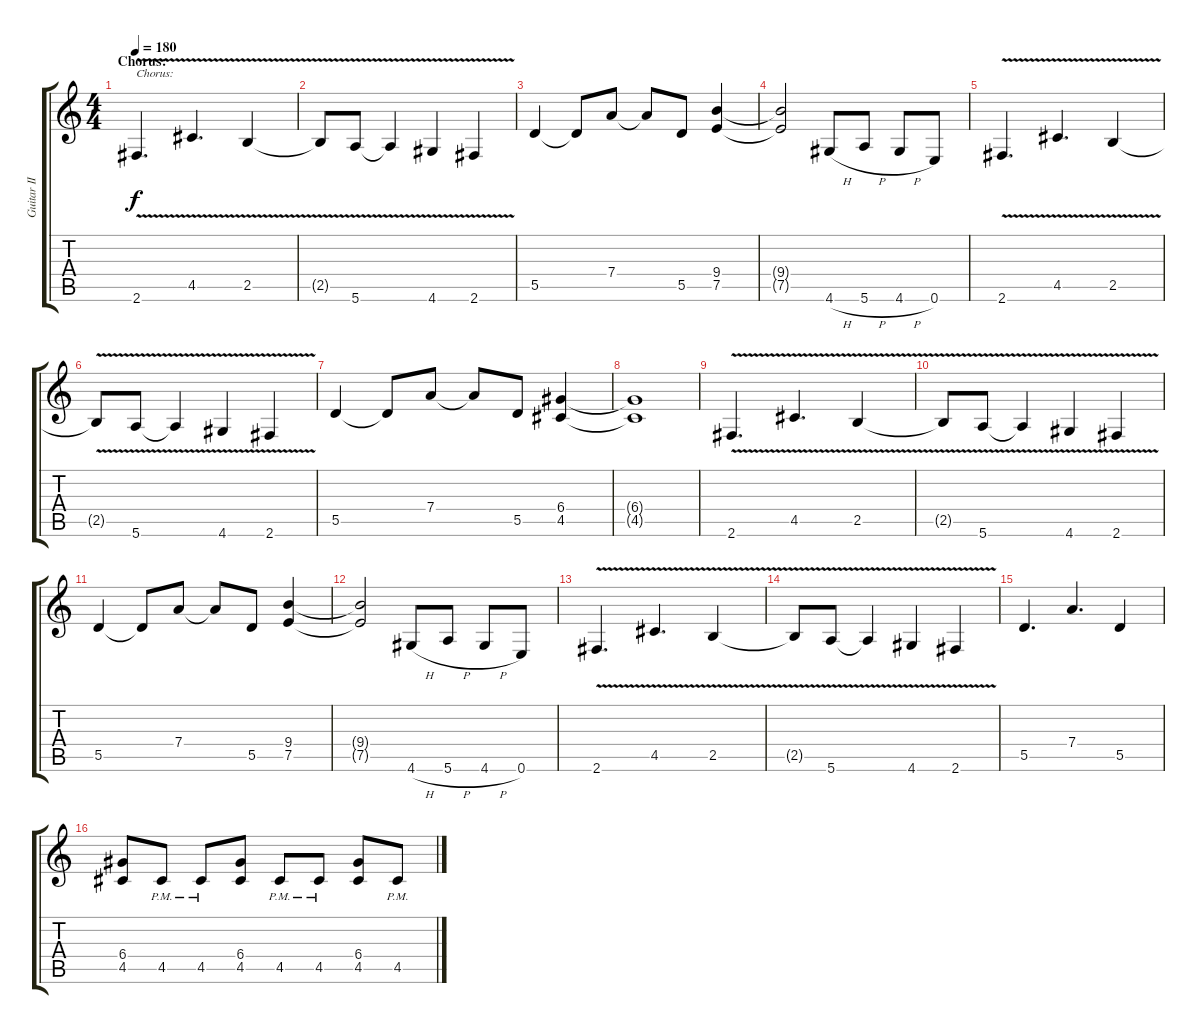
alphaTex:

\track ("Guitar II" "Guitar II") {instrument distortionguitar}
\staff {score tabs}
\tuning (E4 B3 G3 D3 A2 E2) {hide}
\ts (4 4)
\section ("" "Chorus:")
\tempo 180
\clef g2
\ks c
2.6{v}.4{d txt "Chorus:" dy f} 4.5{v}.4{d} 2.5{v}.4 |
2.5{t}.8 5.6{v}.8 5.6{t}.4 4.6{v}.4 2.6{v}.4 |
5.5.4 5.5{t}.8 7.4.8 7.4{t}.8 5.5.8 (9.4 7.5).4 |
(9.4{t} 7.5{t}).2 4.6{h}.8 5.6{h}.8 4.6{h}.8 0.6.8 |
2.6{v}.4{d} 4.5{v}.4{d} 2.5{v}.4 |
2.5{t}.8 5.6{v}.8 5.6{t}.4 4.6{v}.4 2.6{v}.4 |
5.5.4 5.5{t}.8 7.4.8 7.4{t}.8 5.5.8 (6.4 4.5).4 |
(6.4{t} 4.5{t}).1 |
2.6{v}.4{d} 4.5{v}.4{d} 2.5{v}.4 |
2.5{t}.8 5.6{v}.8 5.6{t}.4 4.6{v}.4 2.6{v}.4 |
5.5.4 5.5{t}.8 7.4.8 7.4{t}.8 5.5.8 (9.4 7.5).4 |
(9.4{t} 7.5{t}).2 4.6{h}.8 5.6{h}.8 4.6{h}.8 0.6.8 |
2.6{v}.4{d} 4.5{v}.4{d} 2.5{v}.4 |
2.5{t}.8 5.6{v}.8 5.6{t}.4 4.6{v}.4 2.6{v}.4 |
5.5.4{d} 7.4.4{d} 5.5.4 |
(6.4 4.5).8 4.5{pm}.8 4.5{pm}.8 (6.4 4.5).8 4.5{pm}.8 4.5{pm}.8 (6.4 4.5).8 4.5{pm}.8
